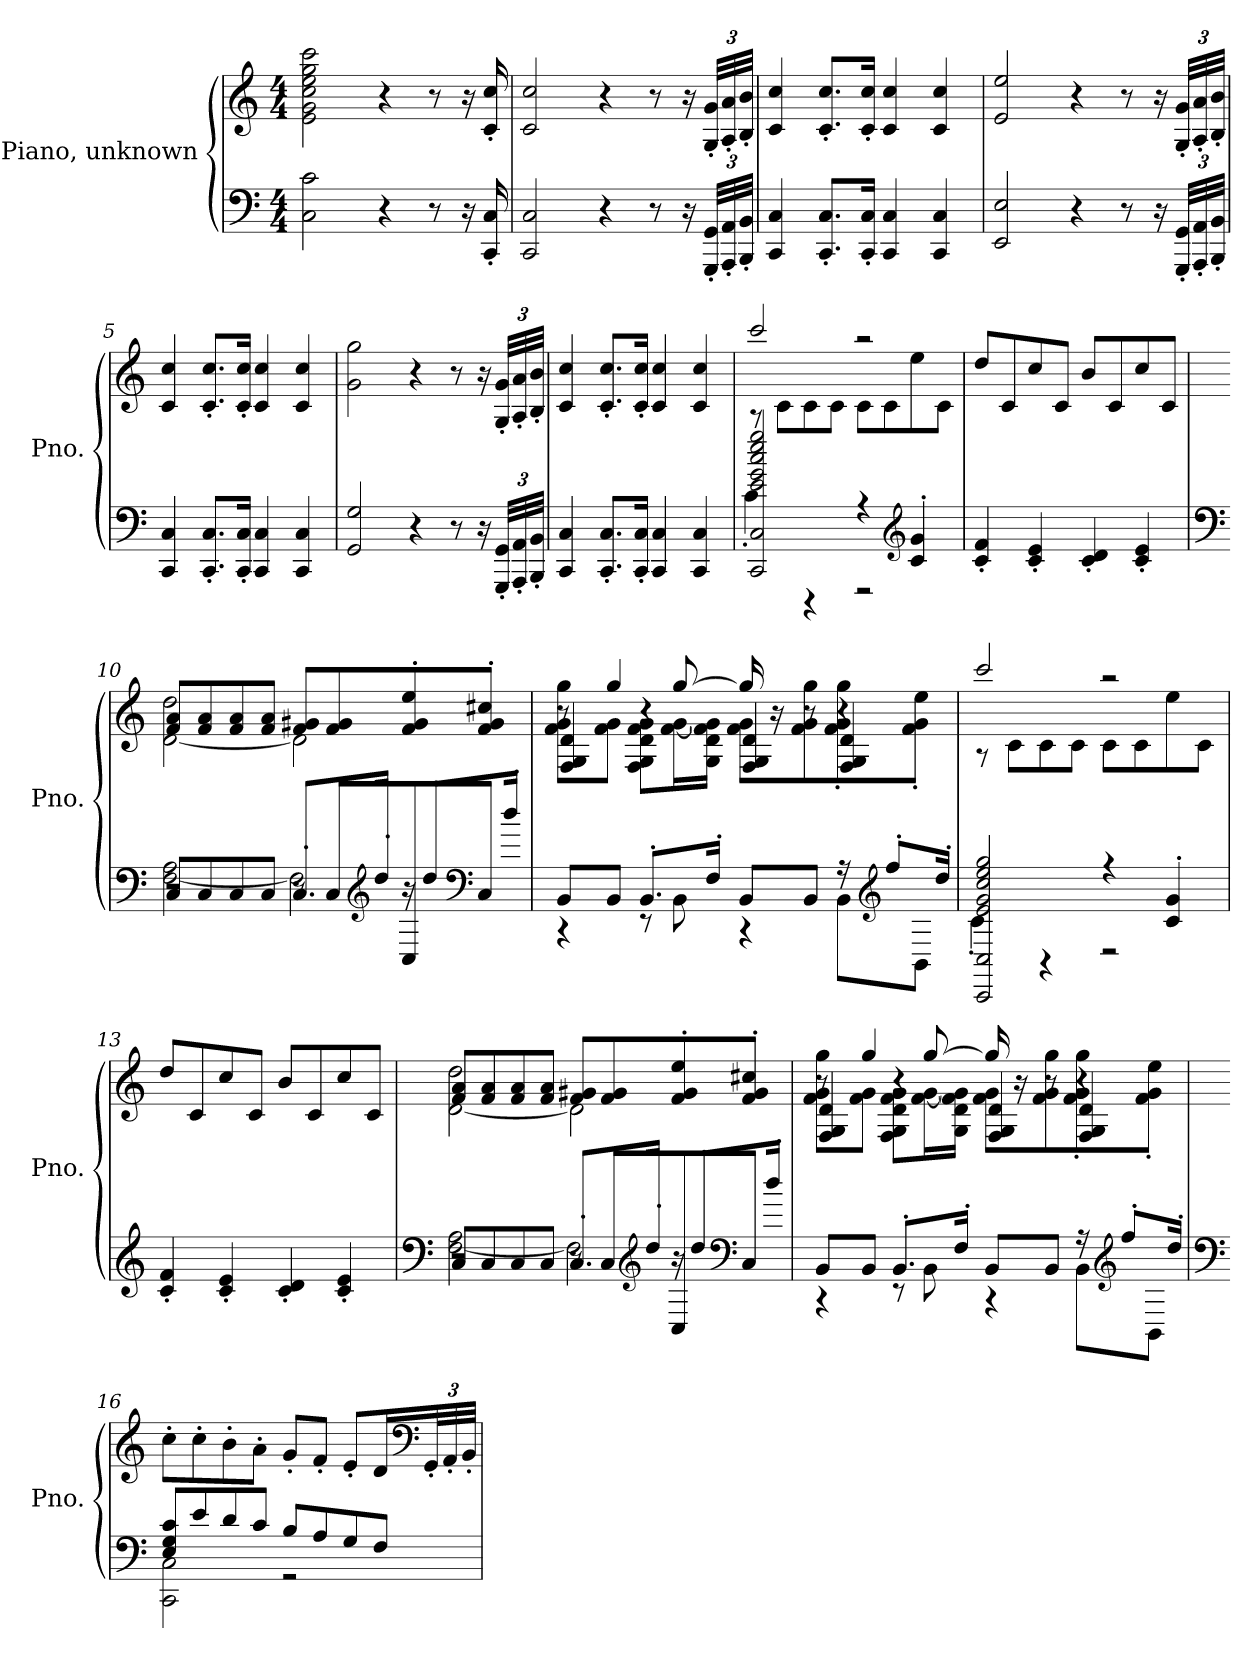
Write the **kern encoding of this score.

**kern	**kern
*part1	*part1
*staff2	*staff1
*I"Piano, unknown	*
*I'Pno.	*
*clefF4	*clefG2
*k[]	*k[]
*M4/4	*M4/4
*MM120	*MM120
=1	=1
2C\ 2c\	2e\ 2g\ 2cc\ 2ee\ 2gg\ 2ccc\
4r	4r
8r	8r
16r	16r
16CC/' 16C/'	16c/' 16cc/'
=2	=2
2CC/ 2C/	2c/ 2cc/
4r	4r
8r	8r
16r	16r
*Xbrackettup	*Xbrackettup
48GGG/' 48GG/'LLL	48G/' 48g/'LLL
48AAA/' 48AA/'	48A/' 48a/'
48BBB/' 48BB/'JJJ	48B/' 48b/'JJJ
=3	=3
4CC/ 4C/	4c/ 4cc/
8.CC/' 8.C/'L	8.c/' 8.cc/'L
16CC/' 16C/'Jk	16c/' 16cc/'Jk
4CC/ 4C/	4c/ 4cc/
4CC/ 4C/	4c/ 4cc/
=4	=4
2EE/ 2E/	2e/ 2ee/
4r	4r
8r	8r
16r	16r
48GGG/' 48GG/'LLL	48G/' 48g/'LLL
48AAA/' 48AA/'	48A/' 48a/'
48BBB/' 48BB/'JJJ	48B/' 48b/'JJJ
=5	=5
4CC/ 4C/	4c/ 4cc/
8.CC/' 8.C/'L	8.c/' 8.cc/'L
16CC/' 16C/'Jk	16c/' 16cc/'Jk
4CC/ 4C/	4c/ 4cc/
4CC/ 4C/	4c/ 4cc/
!!LO:LB:g=z
=6	=6
2GG/ 2G/	2g\ 2gg\
4r	4r
8r	8r
16r	16r
48GGG/' 48GG/'LLL	48G/' 48g/'LLL
48AAA/' 48AA/'	48A/' 48a/'
48BBB/' 48BB/'JJJ	48B/' 48b/'JJJ
=7	=7
4CC/ 4C/	4c/ 4cc/
8.CC/' 8.C/'L	8.c/' 8.cc/'L
16CC/' 16C/'Jk	16c/' 16cc/'Jk
4CC/ 4C/	4c/ 4cc/
4CC/ 4C/	4c/ 4cc/
=8	=8
*^	*^
2CC/ 2C/ 2e/ 2g/ 2cc/ 2ee/ 2gg/	4c'\	2ccc/	8r
.	.	.	8c\L
.	4r	.	8c\
.	.	.	8c\J
4r	2r	2r	8c\L
.	.	.	8c\
*clefG2	*	*	*
4c/' 4g/'	.	.	8ee\
.	.	.	8c\J
*v	*v	*	*
*	*v	*v
=9	=9
4c/' 4f/'	8dd/L
.	8c/
4c/' 4e/'	8cc/
.	8c/J
4c/' 4d/'	8b/L
.	8c/
4c/' 4e/'	8cc/
.	8c/J
!!LO:LB:g=z
=10	=10
*clefF4	*
*^	*^
*	*^	*	*
8C/L	[2F\ 2A\	2r	8f/ 8a/L	[2d\ 2dd\
8C/	.	.	8f/ 8a/	.
8C/	.	.	8f/ 8a/	.
8C/J	.	.	8f/ 8a/J	.
8.C'/L	2F\]	8r	8f/ 8g#X/L	2d\]
.	.	8C/L	8f/ 8g#/	.
*clefG2	*	*	*	*
16dd'/Jk	.	.	.	.
16r	.	8C/	8f/' 8g#/' 8ee/'	.
8dd'/L	.	.	.	.
*clefF4	*	*	*	*
.	.	8C/J	8f/' 8g#/' 8cc#X/'J	.
16dd'/Jk	.	.	.	.
*	*v	*v	*	*
=11	=11	=11	=11
*	*	*	*^
8BB/L	4r	8r	8f\ 8g\ 8gg\L	4F/ 4G/ 4d/
8BB/J	.	4gg/	8f\ 8g\J	.
8.BB'/L	8r	.	8F\ 8G\ 8d\ 8f\ 8g\L	4r
.	8BB\	[8gg/	[16f\ [16g\L	.
16F'/Jk	.	.	16G\ 16d\ 16f\] 16g\]JJ	.
8BB/L	4r	16gg/]	8f\ 8g\L	4F/ 4G/ 4d/
.	.	16r	.	.
8BB/J	.	8r	8f\ 8g\ 8gg\	.
16r	8BB\L	4r	8f\' 8g\' 8gg\'	4F/ 4G/ 4d/
*clefG2	*	*	*	*
8ff'/L	.	.	.	.
.	8BB\J	.	8f\' 8g\' 8ee\'J	.
16dd'/Jk	.	.	.	.
*	*	*	*v	*v
!!LO:LB:g=z
=12	=12	=12	=12
2CC/ 2C/ 2e/ 2g/ 2cc/ 2ee/ 2gg/	4c'\	2ccc/	8r
.	.	.	8c\L
.	4r	.	8c\
.	.	.	8c\J
4r	2r	2r	8c\L
.	.	.	8c\
4c/' 4g/'	.	.	8ee\
.	.	.	8c\J
*v	*v	*	*
*	*v	*v
=13	=13
4c/' 4f/'	8dd/L
.	8c/
4c/' 4e/'	8cc/
.	8c/J
4c/' 4d/'	8b/L
.	8c/
4c/' 4e/'	8cc/
.	8c/J
=14	=14
*clefF4	*
*^	*^
*	*^	*	*
8C/L	[2F\ 2A\	2r	8f/ 8a/L	[2d\ 2dd\
8C/	.	.	8f/ 8a/	.
8C/	.	.	8f/ 8a/	.
8C/J	.	.	8f/ 8a/J	.
8.C'/L	2F\]	8r	8f/ 8g#X/L	2d\]
.	.	8C/L	8f/ 8g#/	.
*clefG2	*	*	*	*
16dd'/Jk	.	.	.	.
16r	.	8C/	8f/' 8g#/' 8ee/'	.
8dd'/L	.	.	.	.
*clefF4	*	*	*	*
.	.	8C/J	8f/' 8g#/' 8cc#X/'J	.
16dd'/Jk	.	.	.	.
*	*v	*v	*	*
!!LO:LB:g=z
=15	=15	=15	=15
*	*	*	*^
8BB/L	4r	8r	8f\ 8g\ 8gg\L	4F/ 4G/ 4d/
8BB/J	.	4gg/	8f\ 8g\J	.
8.BB'/L	8r	.	8F\ 8G\ 8d\ 8f\ 8g\L	4r
.	8BB\	[8gg/	[16f\ [16g\L	.
16F'/Jk	.	.	16G\ 16d\ 16f\] 16g\]JJ	.
8BB/L	4r	16gg/]	8f\ 8g\L	4F/ 4G/ 4d/
.	.	16r	.	.
8BB/J	.	8r	8f\ 8g\ 8gg\	.
16r	8BB\L	4r	8f\' 8g\' 8gg\'	4F/ 4G/ 4d/
*clefG2	*	*	*	*
8ff'/L	.	.	.	.
.	8BB\J	.	8f\' 8g\' 8ee\'J	.
16dd'/Jk	.	.	.	.
*	*	*v	*v	*v
=16	=16	=16
*clefF4	*	*
8E/ 8G/ 8c/L	2CC\ 2C\	8cc'\L
8e/	.	8cc'\
8d/	.	8b'\
8c/J	.	8a'\J
8B/L	2r	8g'/L
8A/	.	8f'/J
8G/	.	8e'/L
8F/J	.	16d/L
*	*	*clefF4
.	.	48GG'/L
.	.	48AA'/
.	.	48BB'/JJJ
*v	*v	*
=	=
*-	*-
